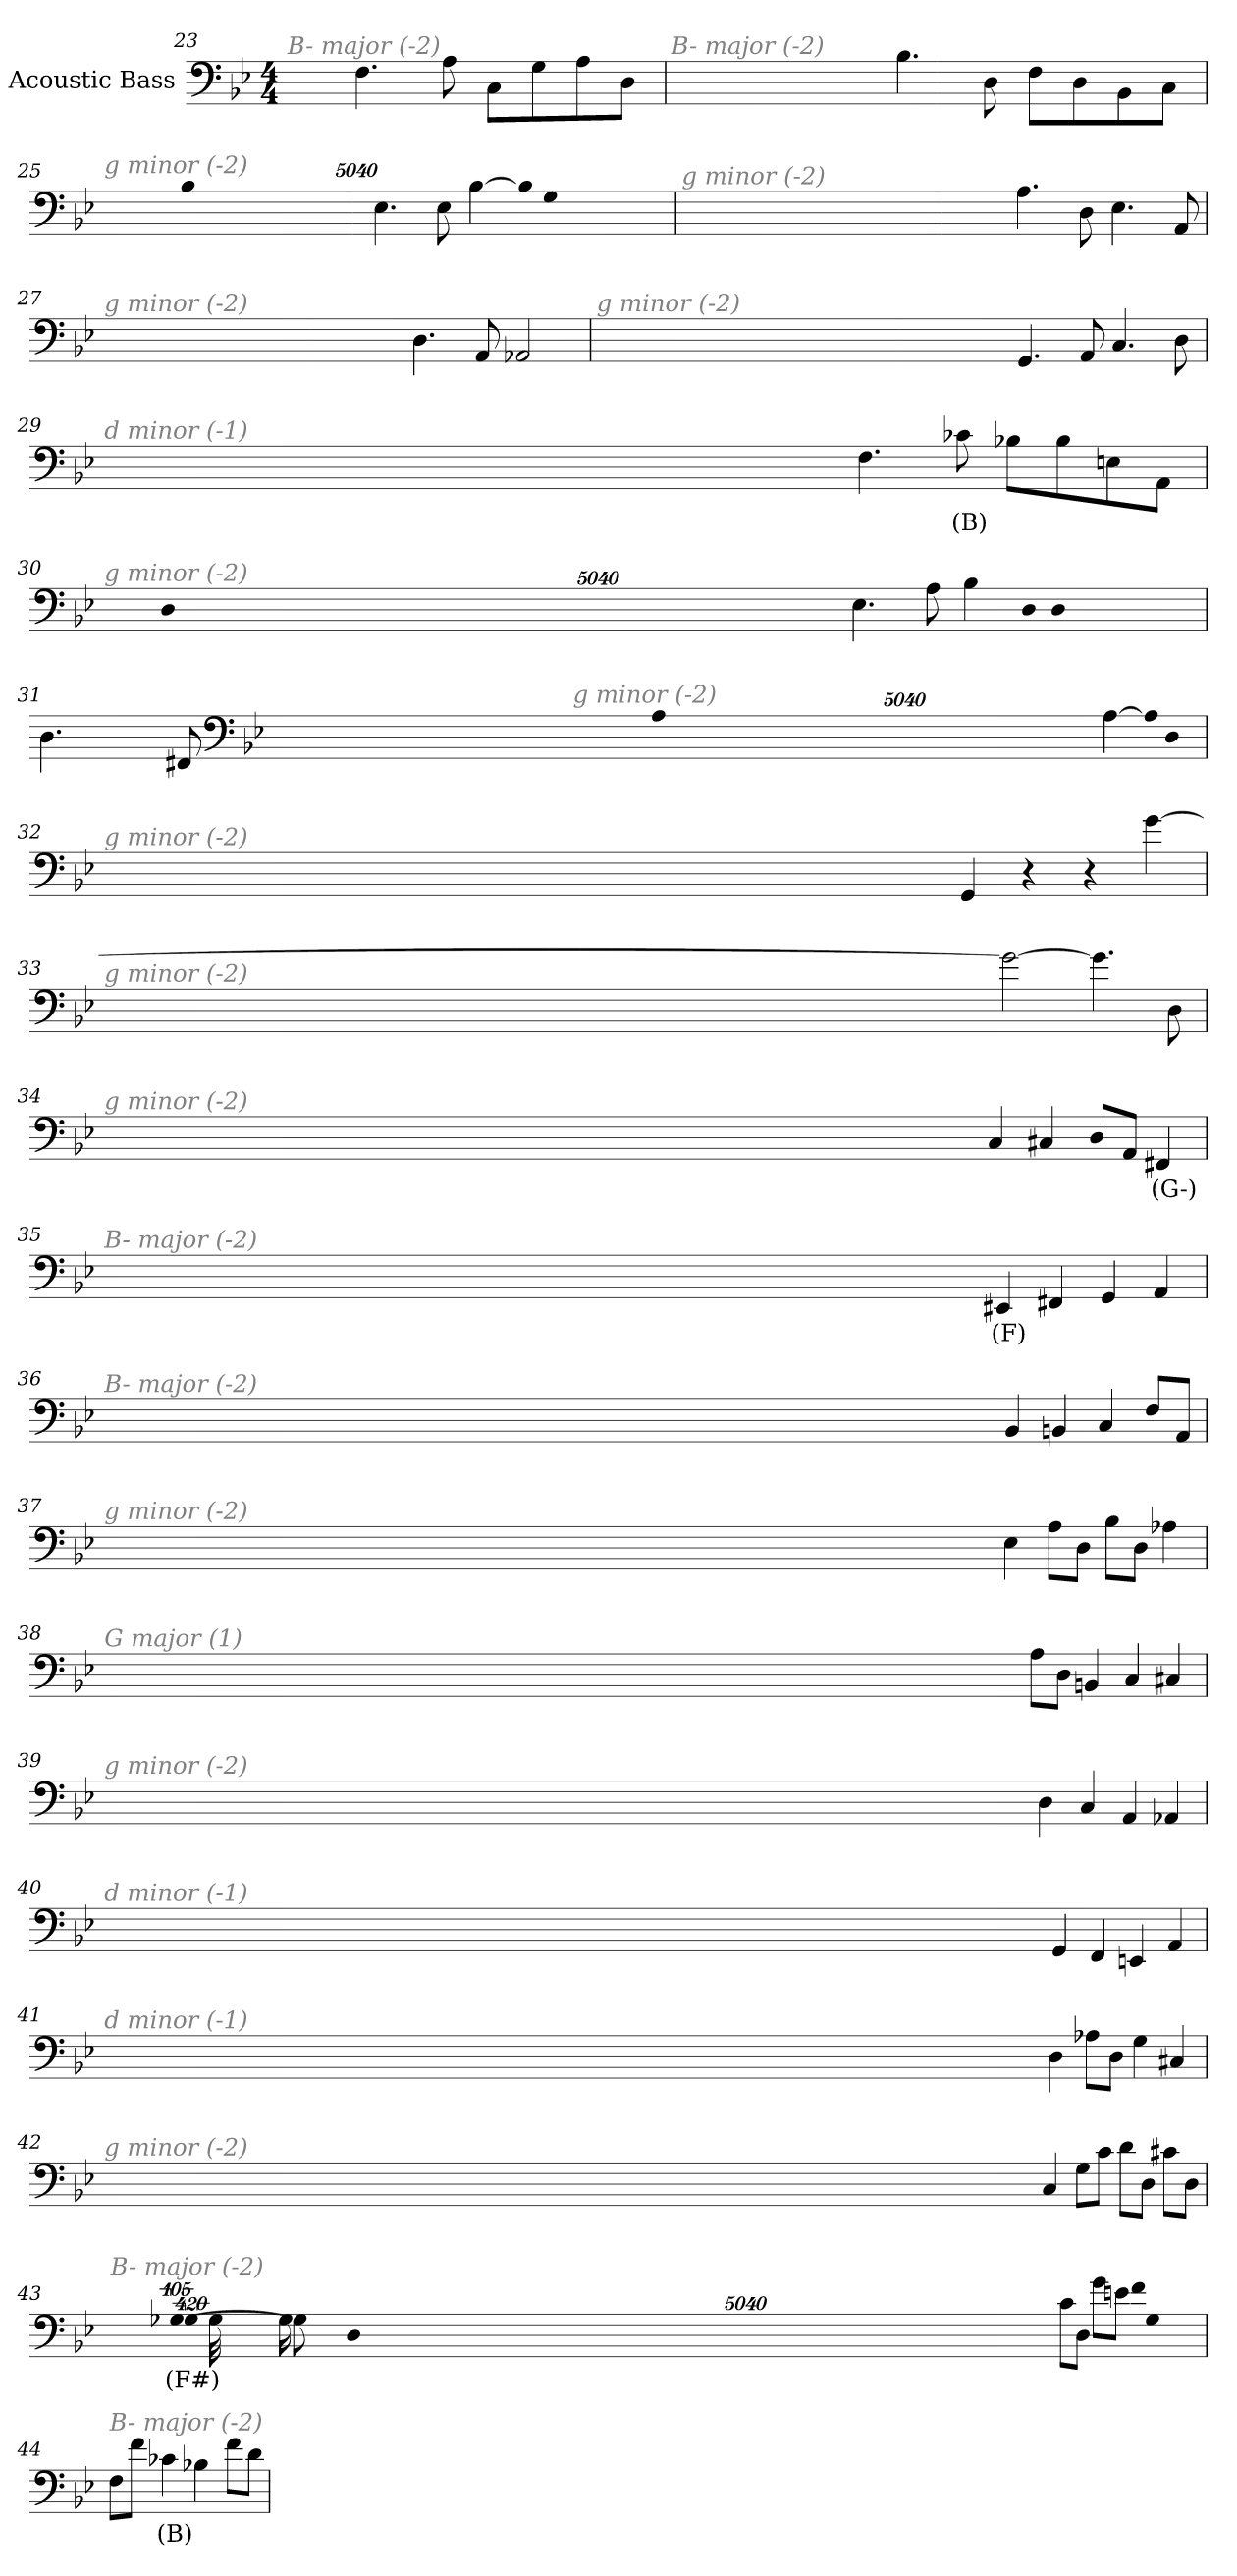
**kern	**text
*part1	*part1
*staff1	*staff1
*I"Acoustic Bass	*
*clefF4	*
*ITrd7c12	*
*k[b-e-]	*
*B-:	*
*M4/4	*
=23	=23
!LO:TX:i:color=#808080:t=B- major (-2)	!
4.FF	.
8AA	.
8CCL	.
8GG	.
8AA	.
8DDJ	.
=24	=24
!LO:TX:i:color=#808080:t=B- major (-2)	!
4.BB-	.
8DD	.
8FFL	.
8DD	.
8BBB-	.
8CCJ	.
=25	=25
!LO:TX:i:color=#808080:t=g minor (-2)	!
4.EE-	.
8EE-	.
[4BB-	.
!LO:N:vis=8	!
40320%3347BB-L]	.
!LO:N:vis=8	!
40320%3347GG	.
!LO:N:vis=8	!
40320%3347BB-J	.
=26	=26
!LO:TX:i:color=#808080:t=g minor (-2)	!
4.AA	.
8DD	.
4.EE-	.
8AAA	.
=27	=27
!LO:TX:i:color=#808080:t=g minor (-2)	!
4.DD	.
8AAA	.
2AAA-X	.
=28	=28
!LO:TX:i:color=#808080:t=g minor (-2)	!
4.GGG	.
8AAA	.
4.CC	.
8DD	.
=29	=29
!LO:TX:i:color=#808080:t=d minor (-1)	!
4.FF	.
8C-Xi	(B)
8BB-XL	.
8BB-	.
8EEn	.
8AAAJ	.
=30	=30
!LO:TX:i:color=#808080:t=g minor (-2)	!
4.EE-	.
8AA	.
4BB-	.
!LO:N:vis=8	!
40320%3347DDL	.
!LO:N:vis=8	!
40320%3347DD	.
!LO:N:vis=8	!
40320%3347DDJ	.
=31	=31
!LO:TX:i:color=#808080:t=g minor (-2)	!
[4AA	.
!LO:N:vis=8	!
40320%3347AAL]	.
!LO:N:vis=8	!
40320%3347DD	.
!LO:N:vis=8	!
40320%3347AAJ	.
4.DD	.
8FFF#X	.
=32	=32
!LO:TX:i:color=#808080:t=g minor (-2)	!
4GGG	.
4r	.
4r	.
[4G	.
=33	=33
!LO:TX:i:color=#808080:t=g minor (-2)	!
2G_	.
4.G]	.
8DD	.
=34	=34
!LO:TX:i:color=#808080:t=g minor (-2)	!
4CC	.
4CC#X	.
8DDL	.
8AAAJ	.
4FFF#Xi	(G-)
=35	=35
!LO:TX:i:color=#808080:t=B- major (-2)	!
4EEE#Xj	(F)
4FFF#X	.
4GGG	.
4AAA	.
=36	=36
!LO:TX:i:color=#808080:t=B- major (-2)	!
4BBB-	.
4BBBn	.
4CC	.
8FFL	.
8AAAJ	.
=37	=37
!LO:TX:i:color=#808080:t=g minor (-2)	!
4EE-	.
8AAL	.
8DDJ	.
8BB-L	.
8DDJ	.
4AA-X	.
=38	=38
!LO:TX:i:color=#808080:t=G major (1)	!
8AAL	.
8DDJ	.
4BBBn	.
4CC	.
4CC#X	.
=39	=39
!LO:TX:i:color=#808080:t=g minor (-2)	!
4DD	.
4CC	.
4AAA	.
4AAA-X	.
=40	=40
!LO:TX:i:color=#808080:t=d minor (-1)	!
4GGG	.
4FFF	.
4EEEn	.
4AAA	.
=41	=41
!LO:TX:i:color=#808080:t=d minor (-1)	!
4DD	.
8AA-XL	.
8DDJ	.
4GG	.
4CC#X	.
=42	=42
!LO:TX:i:color=#808080:t=g minor (-2)	!
4CC	.
8GGL	.
8CJ	.
8DL	.
8DDJ	.
8C#XL	.
8DDJ	.
=43	=43
!LO:TX:i:color=#808080:t=B- major (-2)	!
8CL	.
8DDJ	.
8GL	.
8EnJ	.
!LO:N:vis=8	!
40320%3347FL	.
!LO:N:vis=8	!
40320%3347GG	.
!LO:N:vis=8	!
40320%3347DDJ	.
!LO:N:vis=1024	!
[13440%13GG-Xi	(F#)
8GG-i_	.
16GG-i_	.
32GG-i_	.
!LO:N:vis=1024%31	!
13440%407GG-i]	.
=44	=44
!LO:TX:i:color=#808080:t=B- major (-2)	!
8FFL	.
8FJ	.
4C-Xi	(B)
4BB-X	.
8FL	.
8DJ	.
=	=
*-	*-
